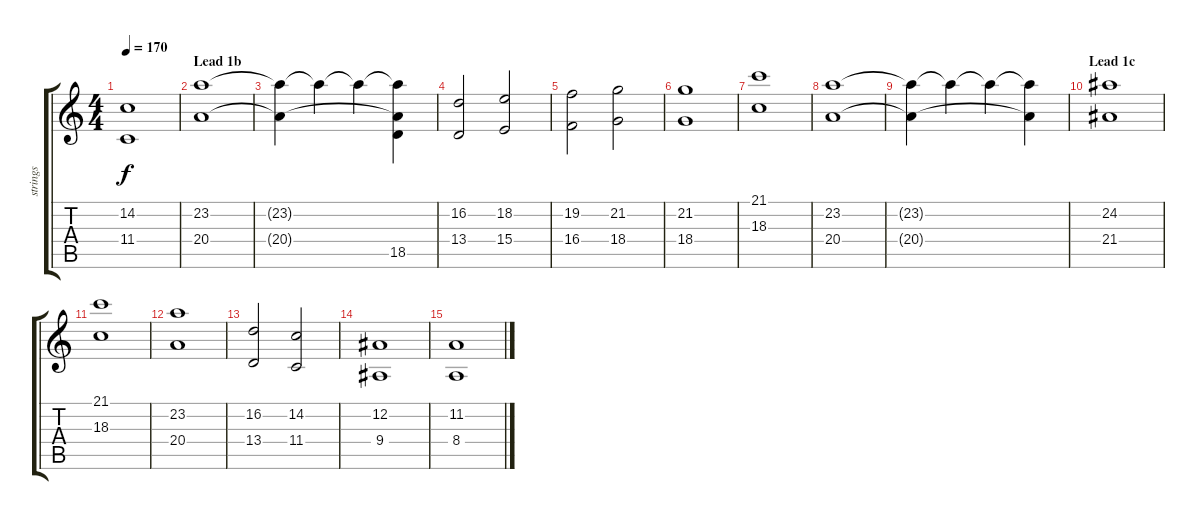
\track ("strings" "strings") {instrument stringensemble1}
\staff {score tabs}
\tuning (Eb4 Bb3 Gb3 Db3 Ab2 Eb2) {hide}
\ts (4 4)
\tempo 170
\clef g2
\ks c
(14.2 11.4).1{dy f} |
\section ("" "Lead 1b")
(23.2 20.4).1 |
(23.2{t} 20.4{t}).4 23.2{t}.4 23.2{t}.4 (23.2{t} 20.4{t} 18.5{t}).4 |
(16.2 13.4).2 (18.2 15.4).2 |
(19.2 16.4).2 (21.2 18.4).2 |
(21.2 18.4).1 |
(21.1 18.3).1 |
(23.2 20.4).1 |
(23.2{t} 20.4{t}).4 23.2{t}.4 23.2{t}.4 (23.2{t} 20.4{t}).4 |
\section ("" "Lead 1c")
(24.2 21.4).1 |
(21.1 18.3).1 |
(23.2 20.4).1 |
(16.2 13.4).2 (14.2 11.4).2 |
(12.2 9.4).1 |
(11.2 8.4).1
